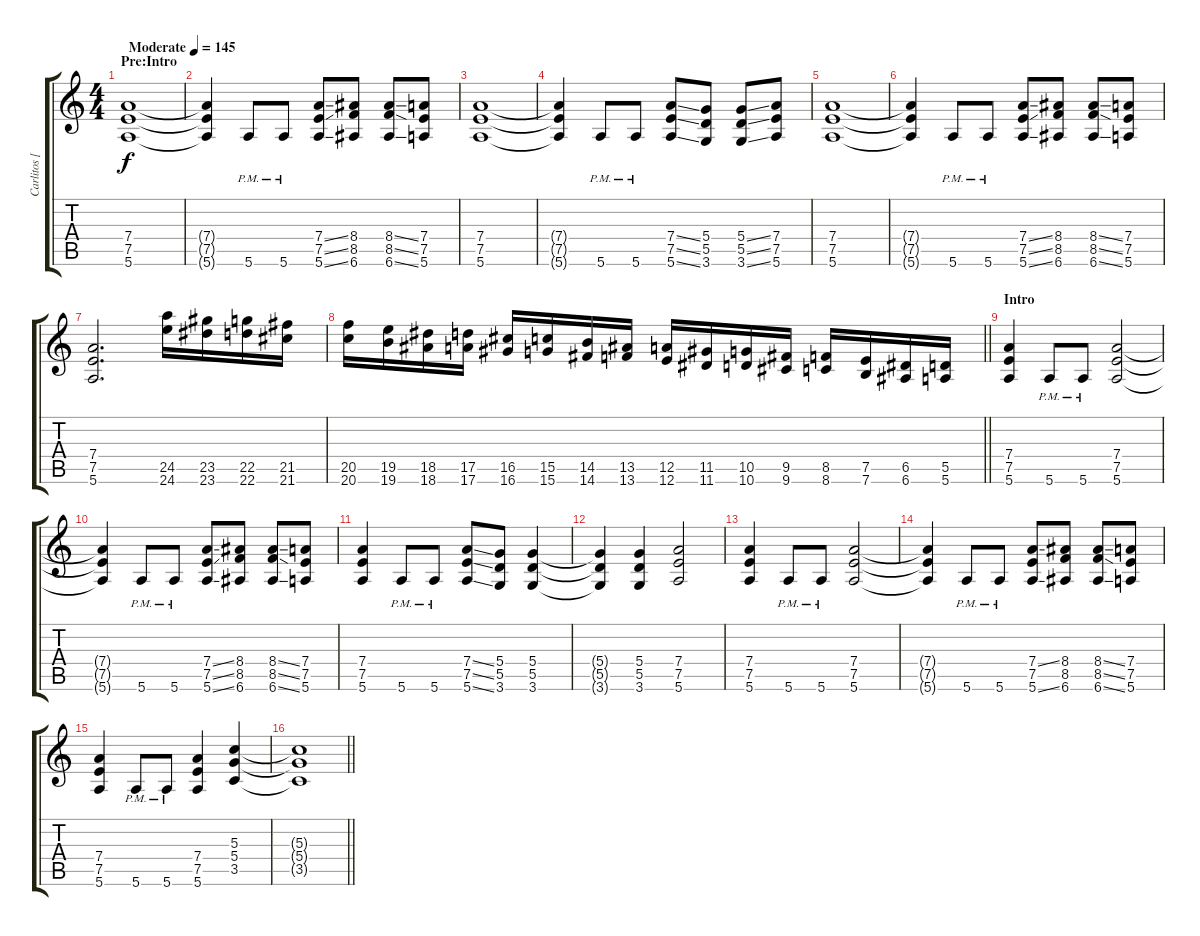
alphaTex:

\track ("Carlitos [Guit.S]" "Carlitos [") {instrument overdrivenguitar}
\staff {score tabs}
\tuning (E4 B3 G3 D3 A2 E2) {hide}
\ts (4 4)
\section ("" "Pre:Intro")
\tempo (145 "Moderate")
\clef g2
\ks c
(7.4 7.5 5.6).1{dy f instrument overdrivenguitar} |
(7.4{t} 7.5{t} 5.6{t}).4 5.6{pm}.8 5.6{pm}.8 (7.4{ss} 7.5{ss} 5.6{ss}).8 (8.4 8.5 6.6).8 (8.4{ss} 8.5{ss} 6.6{ss}).8 (7.4 7.5 5.6).8 |
(7.4 7.5 5.6).1 |
(7.4{t} 7.5{t} 5.6{t}).4 5.6{pm}.8 5.6{pm}.8 (7.4{ss} 7.5{ss} 5.6{ss}).8 (5.4 5.5 3.6).8 (5.4{ss} 5.5{ss} 3.6{ss}).8 (7.4 7.5 5.6).8 |
(7.4 7.5 5.6).1 |
(7.4{t} 7.5{t} 5.6{t}).4 5.6{pm}.8 5.6{pm}.8 (7.4{ss} 7.5{ss} 5.6{ss}).8 (8.4 8.5 6.6).8 (8.4{ss} 8.5{ss} 6.6{ss}).8 (7.4 7.5 5.6).8 |
(7.4 7.5 5.6).2{d} (24.5 24.6).16 (23.5 23.6).16 (22.5 22.6).16 (21.5 21.6).16 |
\barLineRight lightlight
(20.5 20.6).16 (19.5 19.6).16 (18.5 18.6).16 (17.5 17.6).16 (16.5 16.6).16 (15.5 15.6).16 (14.5 14.6).16 (13.5 13.6).16 (12.5 12.6).16 (11.5 11.6).16 (10.5 10.6).16 (9.5 9.6).16 (8.5 8.6).16 (7.5 7.6).16 (6.5 6.6).16 (5.5 5.6).16 |
\section ("" "Intro")
(7.4 7.5 5.6).4 5.6{pm}.8 5.6{pm}.8 (7.4 7.5 5.6).2 |
(7.4{t} 7.5{t} 5.6{t}).4 5.6{pm}.8 5.6{pm}.8 (7.4{ss} 7.5{ss} 5.6{ss}).8 (8.4 8.5 6.6).8 (8.4{ss} 8.5{ss} 6.6{ss}).8 (7.4 7.5 5.6).8 |
(7.4 7.5 5.6).4 5.6{pm}.8 5.6{pm}.8 (7.4{ss} 7.5{ss} 5.6{ss}).8 (5.4 5.5 3.6).8 (5.4 5.5 3.6).4 |
(5.4{t} 5.5{t} 3.6{t}).4 (5.4 5.5 3.6).4 (7.4 7.5 5.6).2 |
(7.4 7.5 5.6).4 5.6{pm}.8 5.6{pm}.8 (7.4 7.5 5.6).2 |
(7.4{t} 7.5{t} 5.6{t}).4 5.6{pm}.8 5.6{pm}.8 (7.4{ss} 7.5 5.6{ss}).8 (8.4 8.5 6.6).8 (8.4{ss} 8.5{ss} 6.6{ss}).8 (7.4 7.5 5.6).8 |
(7.4 7.5 5.6).4 5.6{pm}.8 5.6{pm}.8 (7.4 7.5 5.6).4 (5.3 5.4 3.5).4 |
\barLineRight lightlight
(5.3{t} 5.4{t} 3.5{t}).1
